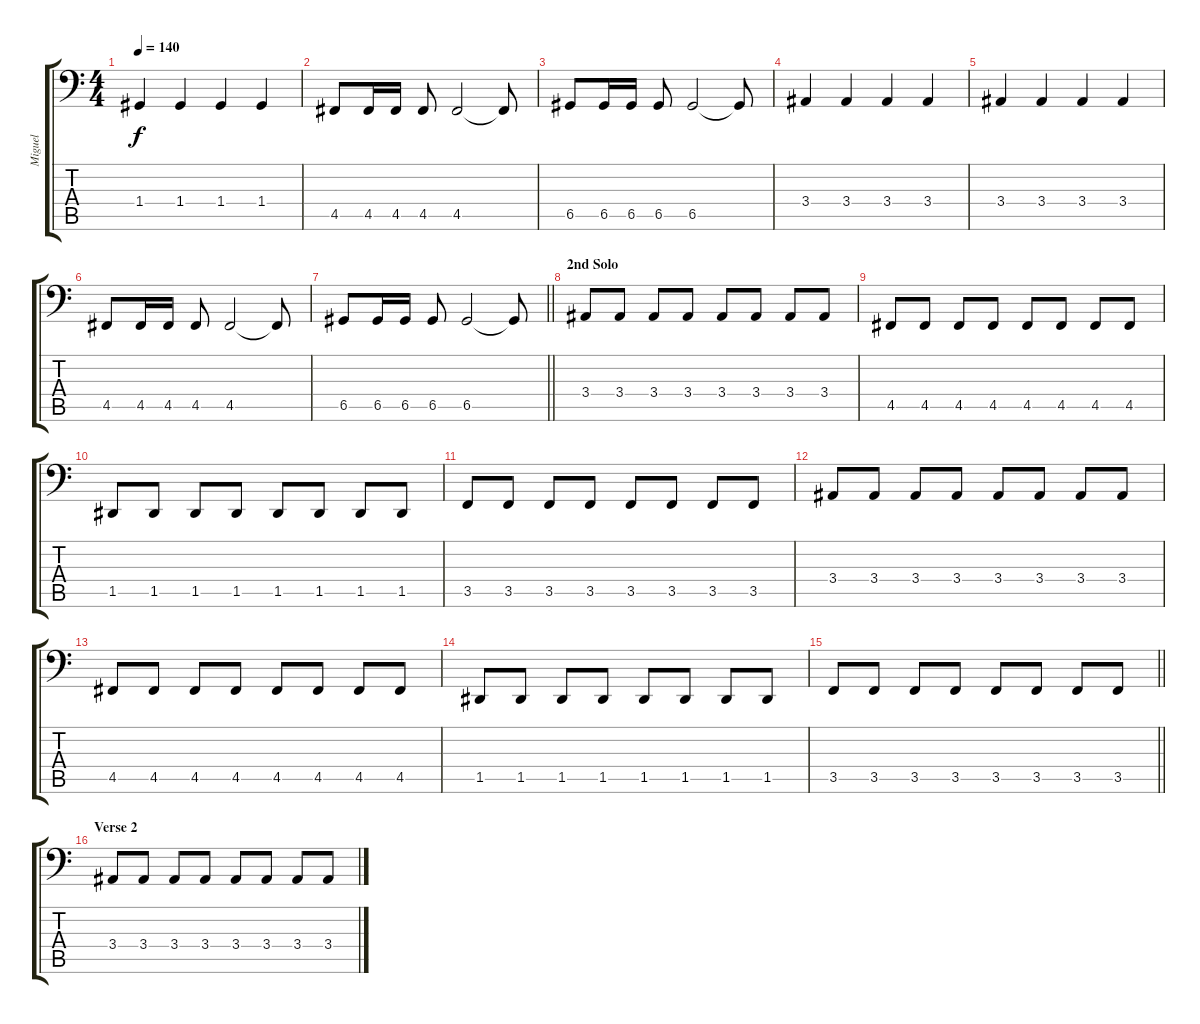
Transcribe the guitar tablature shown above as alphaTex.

\track ("Miguel" "Miguel") {instrument electricbassfinger}
\staff {score tabs}
\tuning (Bb2 F2 C2 G1 D1 A0) {hide}
\ts (4 4)
\tempo 140
\clef f4
\ks c
1.4.4{dy f} 1.4.4 1.4.4 1.4.4 |
4.5.8 4.5.16 4.5.16 4.5.8 4.5.2 4.5{t}.8 |
6.5.8 6.5.16 6.5.16 6.5.8 6.5.2 6.5{t}.8 |
3.4.4 3.4.4 3.4.4 3.4.4 |
3.4.4 3.4.4 3.4.4 3.4.4 |
4.5.8 4.5.16 4.5.16 4.5.8 4.5.2 4.5{t}.8 |
\barLineRight lightlight
6.5.8 6.5.16 6.5.16 6.5.8 6.5.2 6.5{t}.8 |
\section ("" "2nd Solo")
3.4.8 3.4.8 3.4.8 3.4.8 3.4.8 3.4.8 3.4.8 3.4.8 |
4.5.8 4.5.8 4.5.8 4.5.8 4.5.8 4.5.8 4.5.8 4.5.8 |
1.5.8 1.5.8 1.5.8 1.5.8 1.5.8 1.5.8 1.5.8 1.5.8 |
3.5.8 3.5.8 3.5.8 3.5.8 3.5.8 3.5.8 3.5.8 3.5.8 |
3.4.8 3.4.8 3.4.8 3.4.8 3.4.8 3.4.8 3.4.8 3.4.8 |
4.5.8 4.5.8 4.5.8 4.5.8 4.5.8 4.5.8 4.5.8 4.5.8 |
1.5.8 1.5.8 1.5.8 1.5.8 1.5.8 1.5.8 1.5.8 1.5.8 |
\barLineRight lightlight
3.5.8 3.5.8 3.5.8 3.5.8 3.5.8 3.5.8 3.5.8 3.5.8 |
\section ("" "Verse 2")
3.4.8 3.4.8 3.4.8 3.4.8 3.4.8 3.4.8 3.4.8 3.4.8
